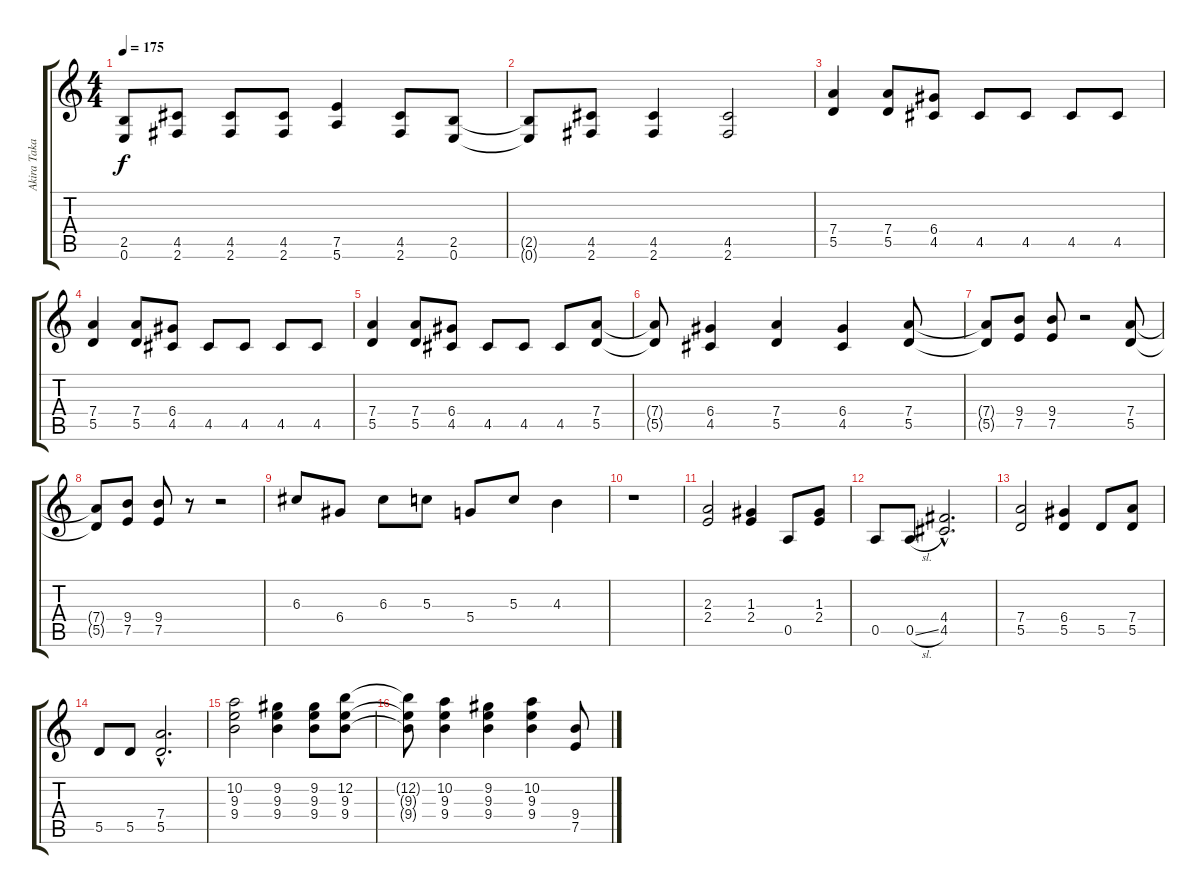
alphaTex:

\track ("Akira Takasaki" "Akira Taka") {instrument overdrivenguitar}
\staff {score tabs}
\tuning (E4 B3 G3 D3 A2 E2) {hide}
\ts (4 4)
\tempo 175
\clef g2
\ks c
(2.5{t} 0.6{t}).8{dy f} (4.5 2.6).8 (4.5 2.6).8 (4.5 2.6).8 (7.5 5.6).4 (4.5 2.6).8 (2.5 0.6).8 |
(2.5{t} 0.6{t}).8 (4.5 2.6).8 (4.5 2.6).4 (4.5 2.6).2 |
(7.4 5.5).4 (7.4 5.5).8 (6.4 4.5).8 4.5.8 4.5.8 4.5.8 4.5.8 |
(7.4 5.5).4 (7.4 5.5).8 (6.4 4.5).8 4.5.8 4.5.8 4.5.8 4.5.8 |
(7.4 5.5).4 (7.4 5.5).8 (6.4 4.5).8 4.5.8 4.5.8 4.5.8 (7.4 5.5).8 |
(7.4{t} 5.5{t}).8 (6.4 4.5).4 (7.4 5.5).4 (6.4 4.5).4 (7.4 5.5).8 |
(7.4{t} 5.5{t}).8 (9.4 7.5).8 (9.4 7.5).8 r.2 (7.4 5.5).8 |
(7.4{t} 5.5{t}).8 (9.4 7.5).8 (9.4 7.5).8 r.8 r.2 |
6.3.8 6.4.8 6.3.8 5.3.8 5.4.8 5.3.8 4.3.4 |
r.1 |
(2.3 2.4).2 (1.3 2.4).4 0.5.8 (1.3 2.4).8 |
0.5.8 0.5{sl}.8 (4.4{hac} 4.5{hac}).2{d} |
(7.4 5.5).2 (6.4 5.5).4 5.5.8 (7.4 5.5).8 |
5.5.8 5.5.8 (7.4{hac} 5.5{hac}).2{d} |
(10.2 9.3 9.4).2 (9.2 9.3 9.4).4 (9.2 9.3 9.4).8 (12.2 9.3 9.4).8 |
(12.2{t} 9.3{t} 9.4{t}).8 (10.2 9.3 9.4).4 (9.2 9.3 9.4).4 (10.2 9.3 9.4).4 (9.4 7.5).8
